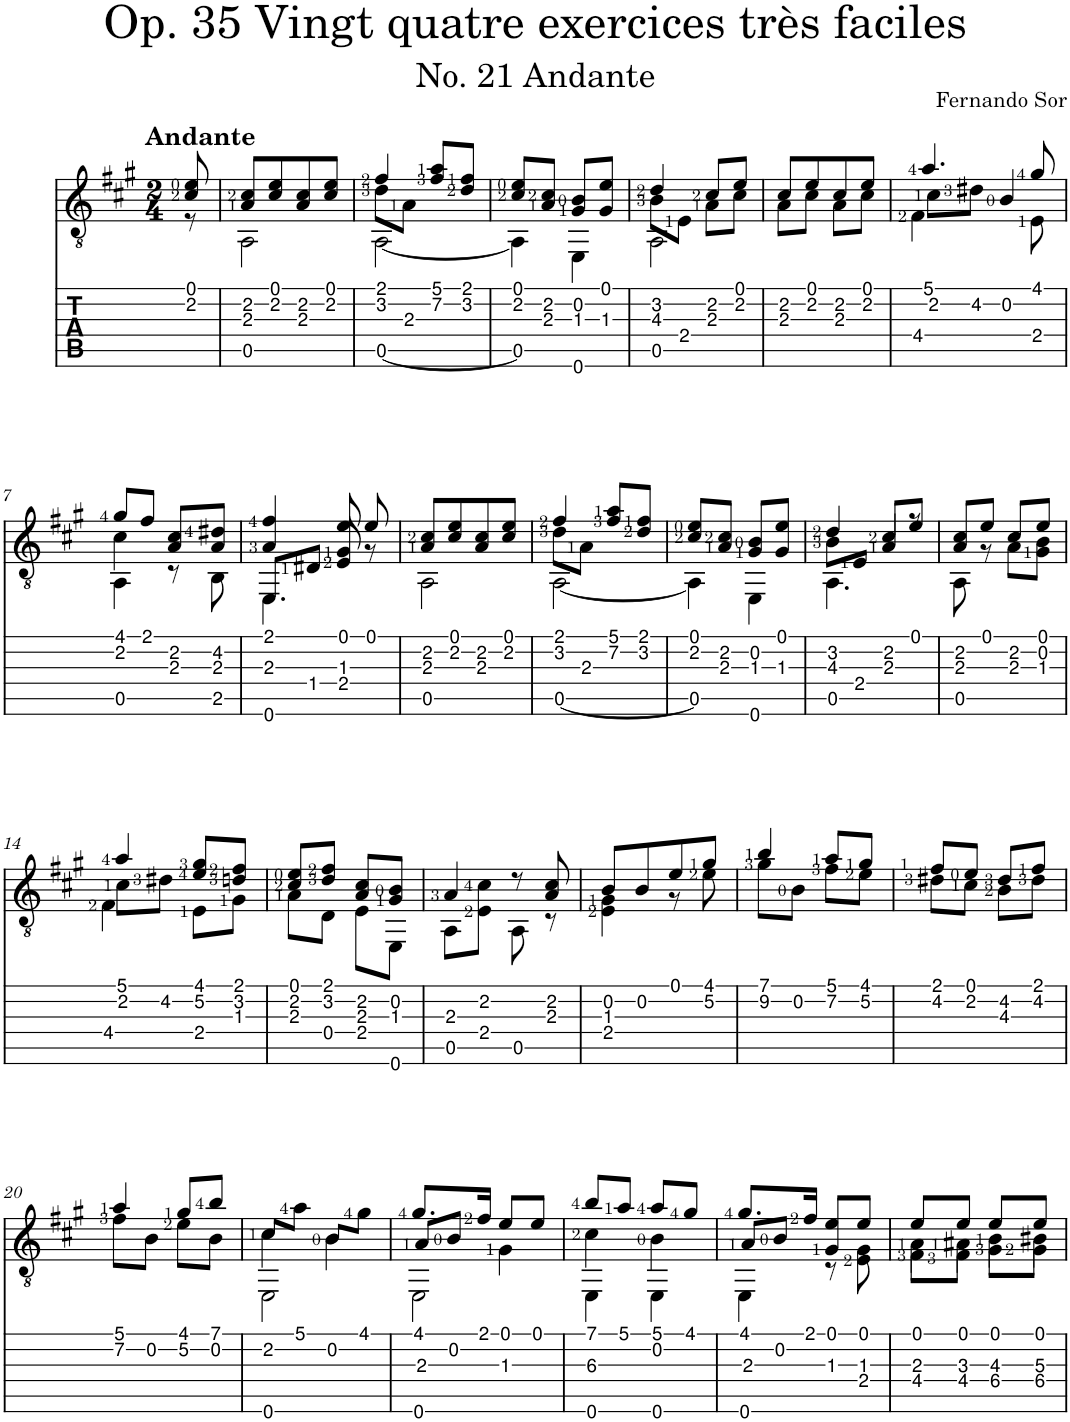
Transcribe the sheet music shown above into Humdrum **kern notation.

**kern	**kern
*part1	*part1
*staff2	*staff1
*I"Classical Guitar	*
*stria6	*
*	*clefGv2
*k[f#c#g#]	*k[f#c#g#]
*A:	*A:
*M2/4	*M2/4
=	=
*^	*^
!	!	!LO:TX:a:B:t=Andante	!
8c# 8e	8r	8c#/ 8e/	8r
=1	=1	=1	=1
8A\ 8c#\L	2AA	8A/ 8c#/L	2AA\
8c#\ 8e\J	.	8c#/ 8e/	.
8A\ 8c#\L	.	8A/ 8c#/	.
8c#\ 8e\J	.	8c#/ 8e/J	.
=2	=2	=2	=2
*	*^	*	*^
4f#	[2AA	8dL	4f#/	[2AA\	8d\L
.	.	8AJ	.	.	8A\J
8f#\ 8a\L	.	4ryy	8f#/ 8a/L	.	4ryy
8d\ 8f#\J	.	.	8d/ 8f#/J	.	.
*	*v	*v	*	*	*
*	*	*	*v	*v
=3	=3	=3	=3
8c#\ 8e\L	4AA]	8c#/ 8e/L	4AA\]
8A\ 8c#\J	.	8A/ 8c#/J	.
8G#\ 8B\L	4EE	8G#/ 8B/L	4EE\
8G#\ 8e\J	.	8G#/ 8e/J	.
=4	=4	=4	=4
*	*^	*	*^
4d	2AA	8BL	4d/	2AA\	8B\L
.	.	8EJ	.	.	8E\J
8c#L	.	8AL	8c#/L	.	8A\L
8eJ	.	8c#J	8e/J	.	8c#\J
*	*v	*v	*	*	*
*	*	*	*v	*v
=5	=5	=5	=5
8c#L	8AL	8c#/L	8A\L
8eJ	8c#J	8e/	8c#\J
8c#L	8AL	8c#/	8A\L
8eJ	8c#J	8e/J	8c#\J
=6	=6	=6	=6
*	*^	*	*^
4.a	4.F#	8c#L	4.a/	4.F#\	8c#\L
.	.	8d#XJ	.	.	8d#X\J
.	.	4B	.	.	4B/
8g#	8E	.	8g#/	8E\	.
!!LO:LB:g=z	!!	!!
=7	=7	=7	=7	=7	=7
8g#L	4AA	4c#	8g#/L	4AA\	4c#\
8f#J	.	.	8f#/J	.	.
8A\ 8c#\L	8r	4r	8A/ 8c#/L	8r	4ryy
8A\ 8d#X\J	8BB	.	8A/ 8d#X/J	8BB\	.
=8	=8	=8	=8	=8	=8
4A 4f#	4.EE	8EEL	4A/ 4f#/	4.EE\	8EE/L
.	.	8D#XJ	.	.	8D#X/J
8eL	.	8E 8G#	8e/	.	8E/ 8G#/
8eJ	8r	8ryy	8e/	8r	8ryy
*	*v	*v	*	*	*
*	*	*	*v	*v
=9	=9	=9	=9
8A\ 8c#\L	2AA	8A/ 8c#/L	2AA\
8c#\ 8e\J	.	8c#/ 8e/	.
8A\ 8c#\L	.	8A/ 8c#/	.
8c#\ 8e\J	.	8c#/ 8e/J	.
=10	=10	=10	=10
*	*^	*	*^
4f#	[2AA	8dL	4f#/	[2AA\	8d\L
.	.	8AJ	.	.	8A\J
8f#\ 8a\L	.	4ryy	8f#/ 8a/L	.	4ryy
8d\ 8f#\J	.	.	8d/ 8f#/J	.	.
*	*v	*v	*	*	*
*	*	*	*v	*v
=11	=11	=11	=11
8c#\ 8e\L	4AA]	8c#/ 8e/L	4AA\]
8A\ 8c#\J	.	8A/ 8c#/J	.
8G#\ 8B\L	4EE	8G#/ 8B/L	4EE\
8G#\ 8e\J	.	8G#/ 8e/J	.
=12	=12	=12	=12
*	*^	*	*^
4d	4.AA	8BL	4d/	4.AA\	8B\L
.	.	8EJ	.	.	8E/J
8c#L	.	4A	8c#/L	.	4A/
8eJ	8r	.	8e/J	8r	.
=13	=13	=13	=13	=13	=13
8A\ 8c#\L	8AA	4ryy	8A/ 8c#/L	8AA\	4ryy
8eJ	8r	.	8e/J	8r	.
8c#L	4ryy	8AL	8c#/L	4ryy	8A\L
8eJ	.	8G#\ 8B\J	8e/J	.	8G#\ 8B\J
!!LO:LB:g=z	!!	!!
=14	=14	=14	=14	=14	=14
4a	4F#	8c#L	4a/	4F#\	8c#\L
.	.	8d#XJ	.	.	8d#X\J
8e\ 8g#\L	8EL	4ryy	8e/ 8g#/L	8E\L	4ryy
8dn\ 8f#\J	8G#J	.	8dn/ 8f#/J	8G#\J	.
=15	=15	=15	=15	=15	=15
8c#\ 8e\L	8AL	2ryy	8c#/ 8e/L	8A\L	2ryy
8d\ 8f#\J	8DJ	.	8d/ 8f#/J	8D\J	.
8A\ 8c#\L	8EL	.	8A/ 8c#/L	8E\L	.
8G#\ 8B\J	8EEJ	.	8G#/ 8B/J	8EE\J	.
*	*v	*v	*	*	*
*	*	*	*v	*v
=16	=16	=16	=16
4A	8AAL	4A/	8AA\L
.	8E\ 8c#\J	.	8E\ 8c#\J
8r	8AA	8r	8AA\
8A 8c#	8r	8A/ 8c#/	8r
=17	=17	=17	=17
8BL	4E 4G#	8B/L	4E\ 4G#\
8BJ	.	8B/	.
8eL	8r	8e/	8r
8g#J	8e	8g#/J	8e\
=18	=18	=18	=18
4b	8g#L	4b/	8g#\L
.	8BJ	.	8B\J
8aL	8f#L	8a/L	8f#\L
8g#J	8eJ	8g#/J	8e\J
=19	=19	=19	=19
8f#L	8d#XL	8f#/L	8d#X\L
8eJ	8c#J	8e/J	8c#\J
8d#L	8BL	8d#/L	8B\L
8f#J	8d#J	8f#/J	8d#\J
!!LO:LB:g=z	!!
=20	=20	=20	=20
4a	8f#L	4a/	8f#\L
.	8BJ	.	8B\J
8g#L	8eL	8g#/L	8e\L
8bJ	8BJ	8b/J	8B\J
=21	=21	=21	=21
*	*^	*	*^
4c#	2EE	8c#L	4c#\	2EE\	8c#/L
.	.	8aJ	.	.	8a\J
4B	.	8BL	4B\	.	8B/L
.	.	8g#J	.	.	8g#\J
=22	=22	=22	=22	=22	=22
8.g#L	2EE	8AL	8.g#/L	2EE\	8A/L
.	.	8BJ	.	.	8B/J
16f#Jk	.	.	16f#/Jk	.	.
8eL	.	4G#	8e/L	.	4G#\
8eJ	.	.	8e/J	.	.
=23	=23	=23	=23	=23	=23
8bL	4EE	4c#	8b/L	4EE\	4c#\
8aJ	.	.	8a/J	.	.
8aL	4EE	4B	8a/L	4EE\	4B\
8g#J	.	.	8g#/J	.	.
=24	=24	=24	=24	=24	=24
8.g#L	4EE	8AL	8.g#/L	4EE\	8A/L
.	.	8BJ	.	.	8B/J
16f#Jk	.	.	16f#/Jk	.	.
8G#\ 8e\L	8r	4ryy	8G#/ 8e/L	8r	4ryy
8eJ	8E 8G#	.	8e/J	8E\ 8G#\	.
=25	=25	=25	=25	=25	=25
8eL	8F#L	8AL	8e/L	8F#\L	8A\L
8eJ	8F#J	8A#XJ	8e/J	8F#\J	8A#X\J
8eL	8G#L	8BL	8e/L	8G#\L	8B\L
8eJ	8G#J	8B#XJ	8e/J	8G#\J	8B#X\J
*v	*v	*v	*	*	*
*	*v	*v	*v
=	=
*-	*-
